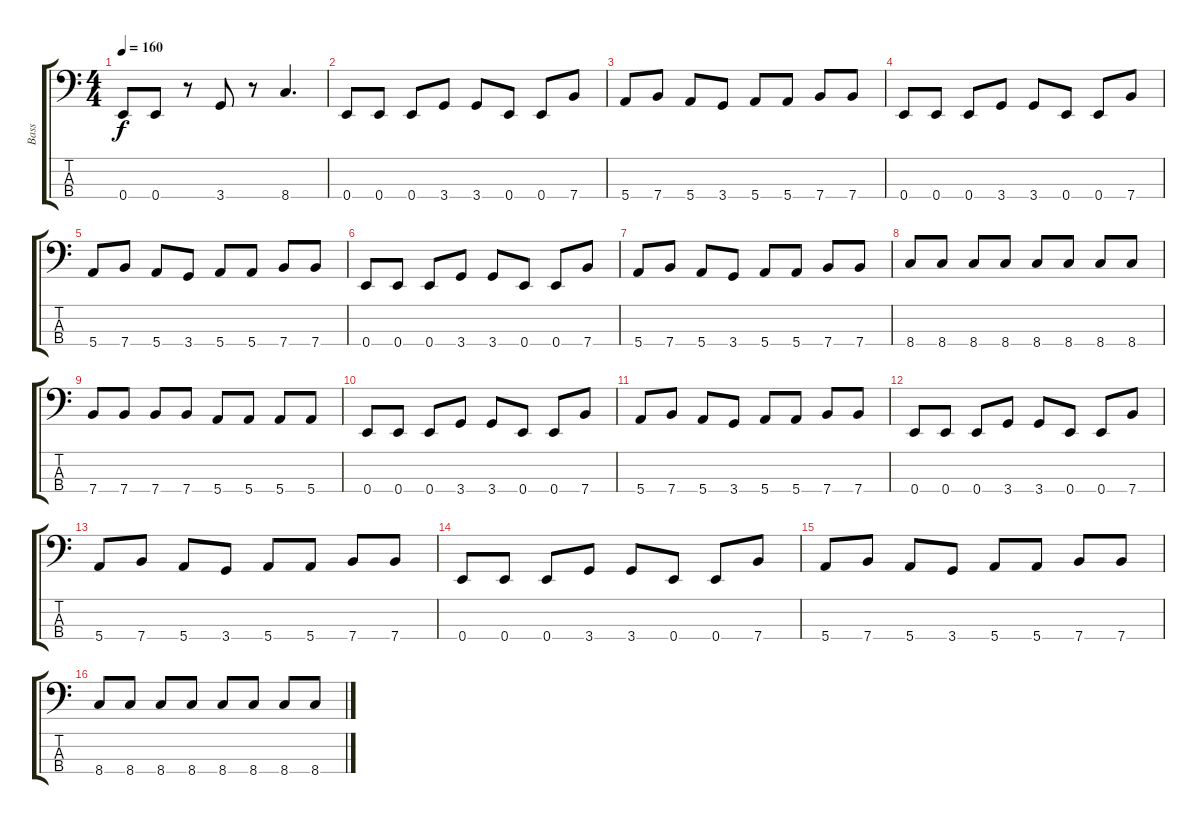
\track ("Bass" "Bass") {instrument electricbasspick}
\staff {score tabs}
\tuning (G2 D2 A1 E1) {hide}
\ts (4 4)
\tempo 160
\clef f4
\ks c
0.4.8{dy f} 0.4.8 r.8 3.4.8 r.8 8.4.4{d} |
0.4.8 0.4.8 0.4.8 3.4.8 3.4.8 0.4.8 0.4.8 7.4.8 |
5.4.8 7.4.8 5.4.8 3.4.8 5.4.8 5.4.8 7.4.8 7.4.8 |
0.4.8 0.4.8 0.4.8 3.4.8 3.4.8 0.4.8 0.4.8 7.4.8 |
5.4.8 7.4.8 5.4.8 3.4.8 5.4.8 5.4.8 7.4.8 7.4.8 |
0.4.8 0.4.8 0.4.8 3.4.8 3.4.8 0.4.8 0.4.8 7.4.8 |
5.4.8 7.4.8 5.4.8 3.4.8 5.4.8 5.4.8 7.4.8 7.4.8 |
8.4.8 8.4.8 8.4.8 8.4.8 8.4.8 8.4.8 8.4.8 8.4.8 |
7.4.8 7.4.8 7.4.8 7.4.8 5.4.8 5.4.8 5.4.8 5.4.8 |
0.4.8 0.4.8 0.4.8 3.4.8 3.4.8 0.4.8 0.4.8 7.4.8 |
5.4.8 7.4.8 5.4.8 3.4.8 5.4.8 5.4.8 7.4.8 7.4.8 |
0.4.8 0.4.8 0.4.8 3.4.8 3.4.8 0.4.8 0.4.8 7.4.8 |
5.4.8 7.4.8 5.4.8 3.4.8 5.4.8 5.4.8 7.4.8 7.4.8 |
0.4.8 0.4.8 0.4.8 3.4.8 3.4.8 0.4.8 0.4.8 7.4.8 |
5.4.8 7.4.8 5.4.8 3.4.8 5.4.8 5.4.8 7.4.8 7.4.8 |
8.4.8 8.4.8 8.4.8 8.4.8 8.4.8 8.4.8 8.4.8 8.4.8
